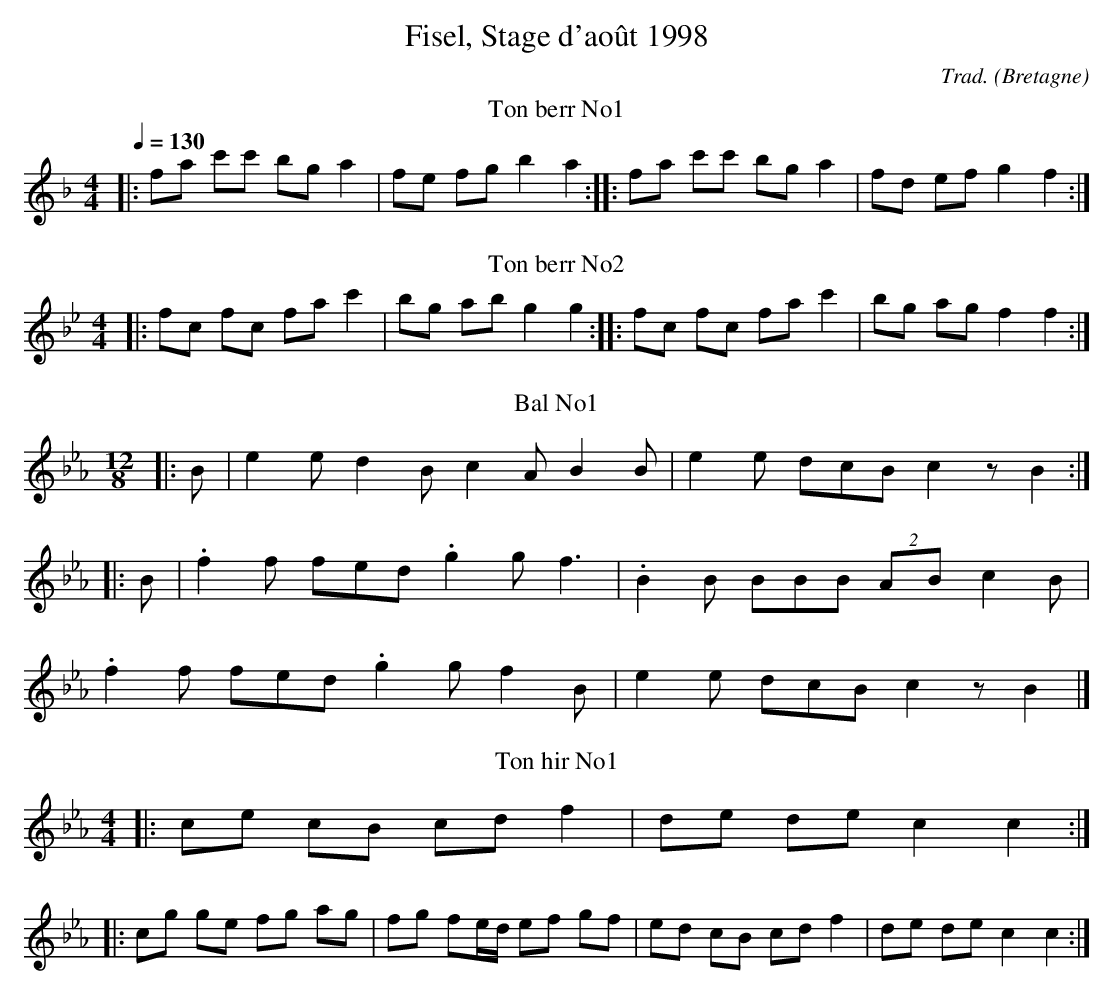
X:1
T:Fisel, Stage d'août 1998
C:Trad.
O:Bretagne
M:4/4
L:1/8
Q:1/4=130
K:C
T:Ton berr No1
K:F
|: fa c'c' bg a2 | fe fg b2 a2 :: fa c'c' bg a2 | fd ef g2 f2 :|
T:Ton berr No2
K:Bb
|: fc fc fa c'2 | bg ab g2 g2 :: fc fc fa c'2 | bg ag f2 f2 :|
T:Bal No1
M:12/8
K:Eb
|: B | e2 e d2 B c2 A B2 B | e2 e dcB c2 z B2 ::
B | .f2 f fed .g2 g f3 | .B2 B BBB (2AB c2 B |
.f2 f fed .g2 g f2 B | e2 e dcB c2 z B2 |]
T:Ton hir No1
M:4/4
K:Eb
|: ce cB cd f2 | de de c2 c2 ::
cg ge fg ag | fg fe/d/ ef gf | ed cB cd f2 | de de c2 c2 :|
